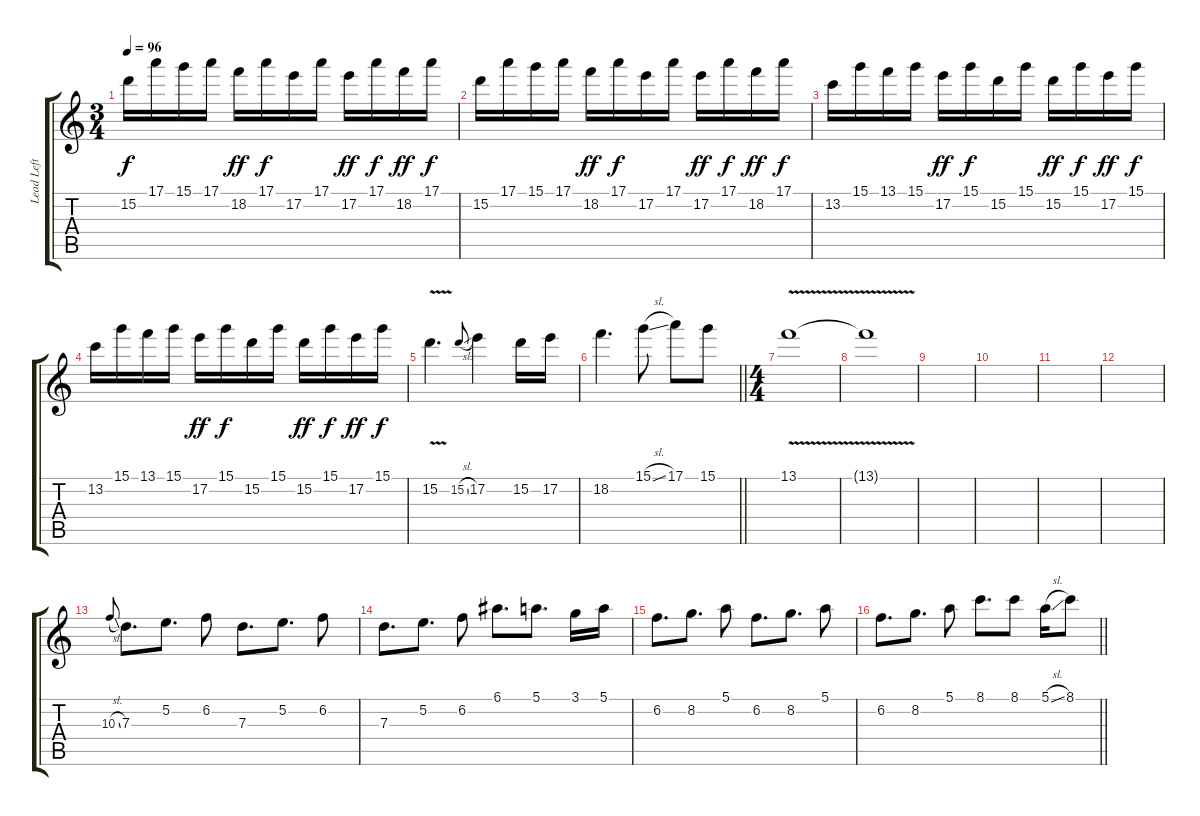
\track ("Lead Left" "Lead Left") {instrument distortionguitar}
\staff {score tabs}
\tuning (E4 B3 G3 D3 A2 D2) {hide}
\ts (3 4)
\tempo 96
\clef g2
\ks c
15.2.16{dy f} 17.1.16 15.1.16 17.1.16 18.2.16{dy ff} 17.1.16{dy f} 17.2.16 17.1.16 17.2.16{dy ff} 17.1.16{dy f} 18.2.16{dy ff} 17.1.16{dy f} |
15.2.16 17.1.16 15.1.16 17.1.16 18.2.16{dy ff} 17.1.16{dy f} 17.2.16 17.1.16 17.2.16{dy ff} 17.1.16{dy f} 18.2.16{dy ff} 17.1.16{dy f} |
13.2.16 15.1.16 13.1.16 15.1.16 17.2.16{dy ff} 15.1.16{dy f} 15.2.16 15.1.16 15.2.16{dy ff} 15.1.16{dy f} 17.2.16{dy ff} 15.1.16{dy f} |
13.2.16 15.1.16 13.1.16 15.1.16 17.2.16{dy ff} 15.1.16{dy f} 15.2.16 15.1.16 15.2.16{dy ff} 15.1.16{dy f} 17.2.16{dy ff} 15.1.16{dy f} |
15.2{v}.4{d} 15.2{sl}.8{gr onbeat} 17.2.4 15.2.16 17.2.16 |
\barLineRight lightlight
18.2.4{d} 15.1{sl}.8 17.1.8 15.1.8 |
\ts (4 4)
13.1{v}.1{volume 3} |
13.1{t}.1 |
|
|
|
|
10.3{sl}.8{gr onbeat} 7.3.8{d} 5.2.8{d} 6.2.8 7.3.8{d} 5.2.8{d} 6.2.8 |
7.3.8{d} 5.2.8{d} 6.2.8 6.1.8{d} 5.1.8{d} 3.1.16 5.1.16 |
6.2.8{d} 8.2.8{d} 5.1.8 6.2.8{d} 8.2.8{d} 5.1.8 |
\barLineRight lightlight
6.2.8{d} 8.2.8{d} 5.1.8 8.1.8{d} 8.1.8 5.1{sl}.16 8.1.8
